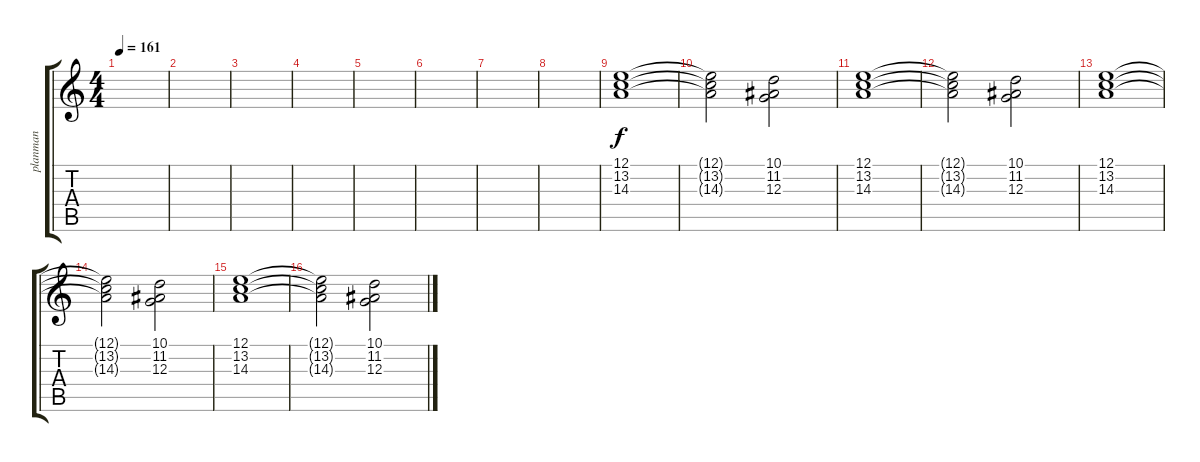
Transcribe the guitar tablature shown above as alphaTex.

\track ("planman" "planman") {instrument choiraahs}
\staff {score tabs}
\tuning (E4 B3 G3 D3 A2 E2) {hide}
\ts (4 4)
\tempo 161
\clef g2
\ks c
|
|
|
|
|
|
|
|
(12.1 13.2 14.3).1 |
(12.1{t} 13.2{t} 14.3{t}).2 (10.1 11.2 12.3).2 |
(12.1 13.2 14.3).1 |
(12.1{t} 13.2{t} 14.3{t}).2 (10.1 11.2 12.3).2 |
(12.1 13.2 14.3).1 |
(12.1{t} 13.2{t} 14.3{t}).2 (10.1 11.2 12.3).2 |
(12.1 13.2 14.3).1 |
(12.1{t} 13.2{t} 14.3{t}).2 (10.1 11.2 12.3).2
